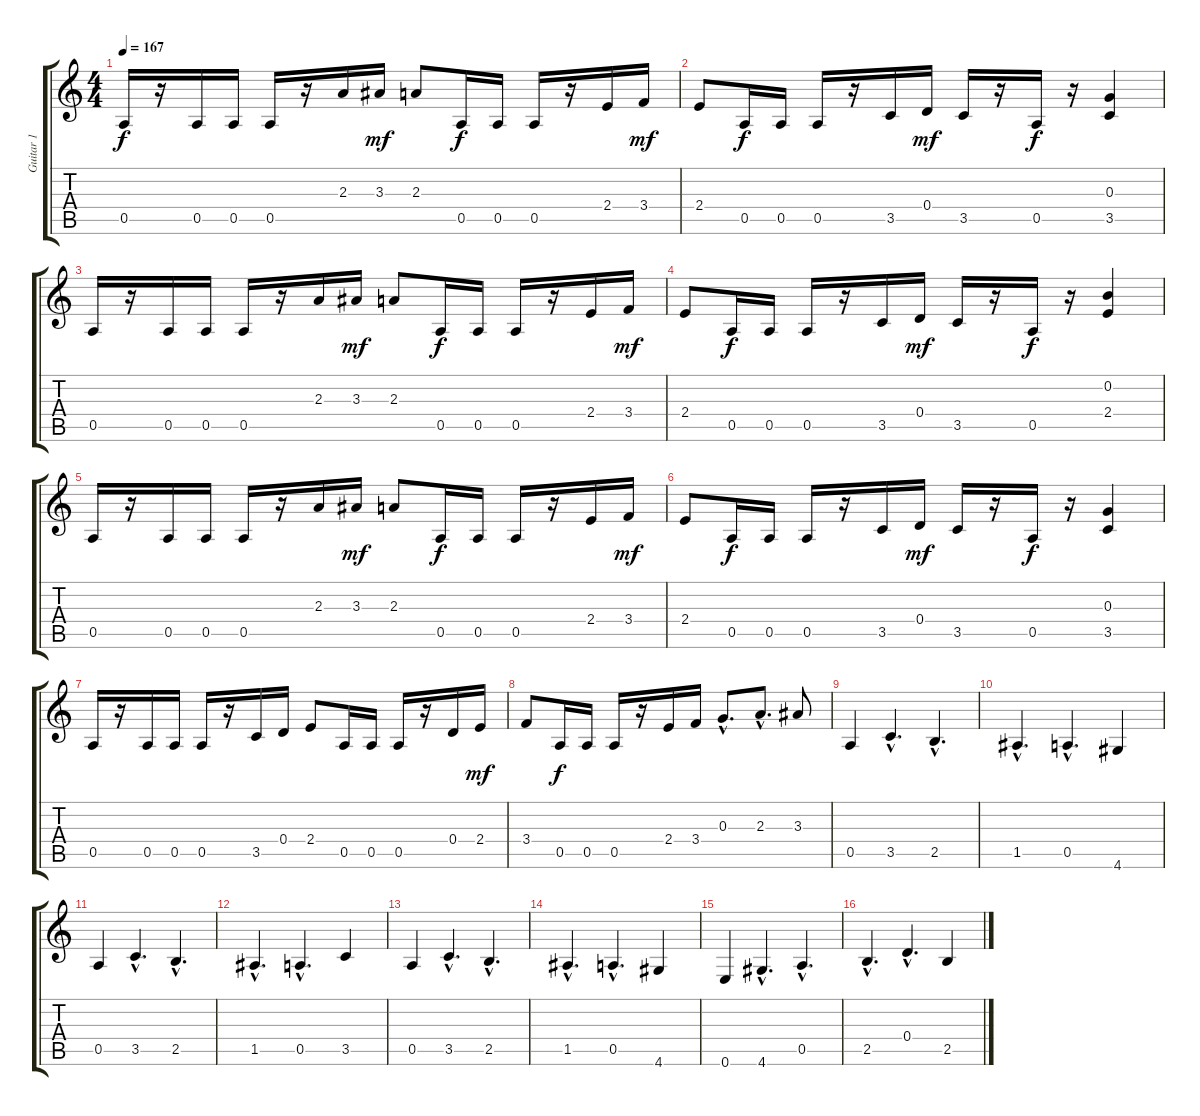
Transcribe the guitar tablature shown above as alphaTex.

\track ("Guitar 1" "Guitar 1") {instrument distortionguitar}
\staff {score tabs}
\tuning (E4 B3 G3 D3 A2 E2) {hide}
\ts (4 4)
\tempo 167
\clef g2
\ks c
0.5.16{dy f} r.16 0.5.16 0.5.16 0.5.16 r.16 2.3.16 3.3.16{dy mf} 2.3.8 0.5.16{dy f} 0.5.16 0.5.16 r.16 2.4.16 3.4.16{dy mf} |
2.4.8 0.5.16{dy f} 0.5.16 0.5.16 r.16 3.5.16 0.4.16{dy mf} 3.5.16 r.16 0.5.16{dy f} r.16 (0.3 3.5).4 |
0.5.16 r.16 0.5.16 0.5.16 0.5.16 r.16 2.3.16 3.3.16{dy mf} 2.3.8 0.5.16{dy f} 0.5.16 0.5.16 r.16 2.4.16 3.4.16{dy mf} |
2.4.8 0.5.16{dy f} 0.5.16 0.5.16 r.16 3.5.16 0.4.16{dy mf} 3.5.16 r.16 0.5.16{dy f} r.16 (0.2 2.4).4 |
0.5.16 r.16 0.5.16 0.5.16 0.5.16 r.16 2.3.16 3.3.16{dy mf} 2.3.8 0.5.16{dy f} 0.5.16 0.5.16 r.16 2.4.16 3.4.16{dy mf} |
2.4.8 0.5.16{dy f} 0.5.16 0.5.16 r.16 3.5.16 0.4.16{dy mf} 3.5.16 r.16 0.5.16{dy f} r.16 (0.3 3.5).4 |
0.5.16 r.16 0.5.16 0.5.16 0.5.16 r.16 3.5.16 0.4.16 2.4.8 0.5.16 0.5.16 0.5.16 r.16 0.4.16 2.4.16{dy mf} |
3.4.8 0.5.16{dy f} 0.5.16 0.5.16 r.16 2.4.16 3.4.16 0.3{hac}.8{d} 2.3{hac}.8{d} 3.3.8 |
0.5.4 3.5{hac}.4{d} 2.5{hac}.4{d} |
1.5{hac}.4{d} 0.5{hac}.4{d} 4.6.4 |
0.5.4 3.5{hac}.4{d} 2.5{hac}.4{d} |
1.5{hac}.4{d} 0.5{hac}.4{d} 3.5.4 |
0.5.4 3.5{hac}.4{d} 2.5{hac}.4{d} |
1.5{hac}.4{d} 0.5{hac}.4{d} 4.6.4 |
0.6.4 4.6{hac}.4{d} 0.5{hac}.4{d} |
2.5{hac}.4{d} 0.4{hac}.4{d} 2.5.4
